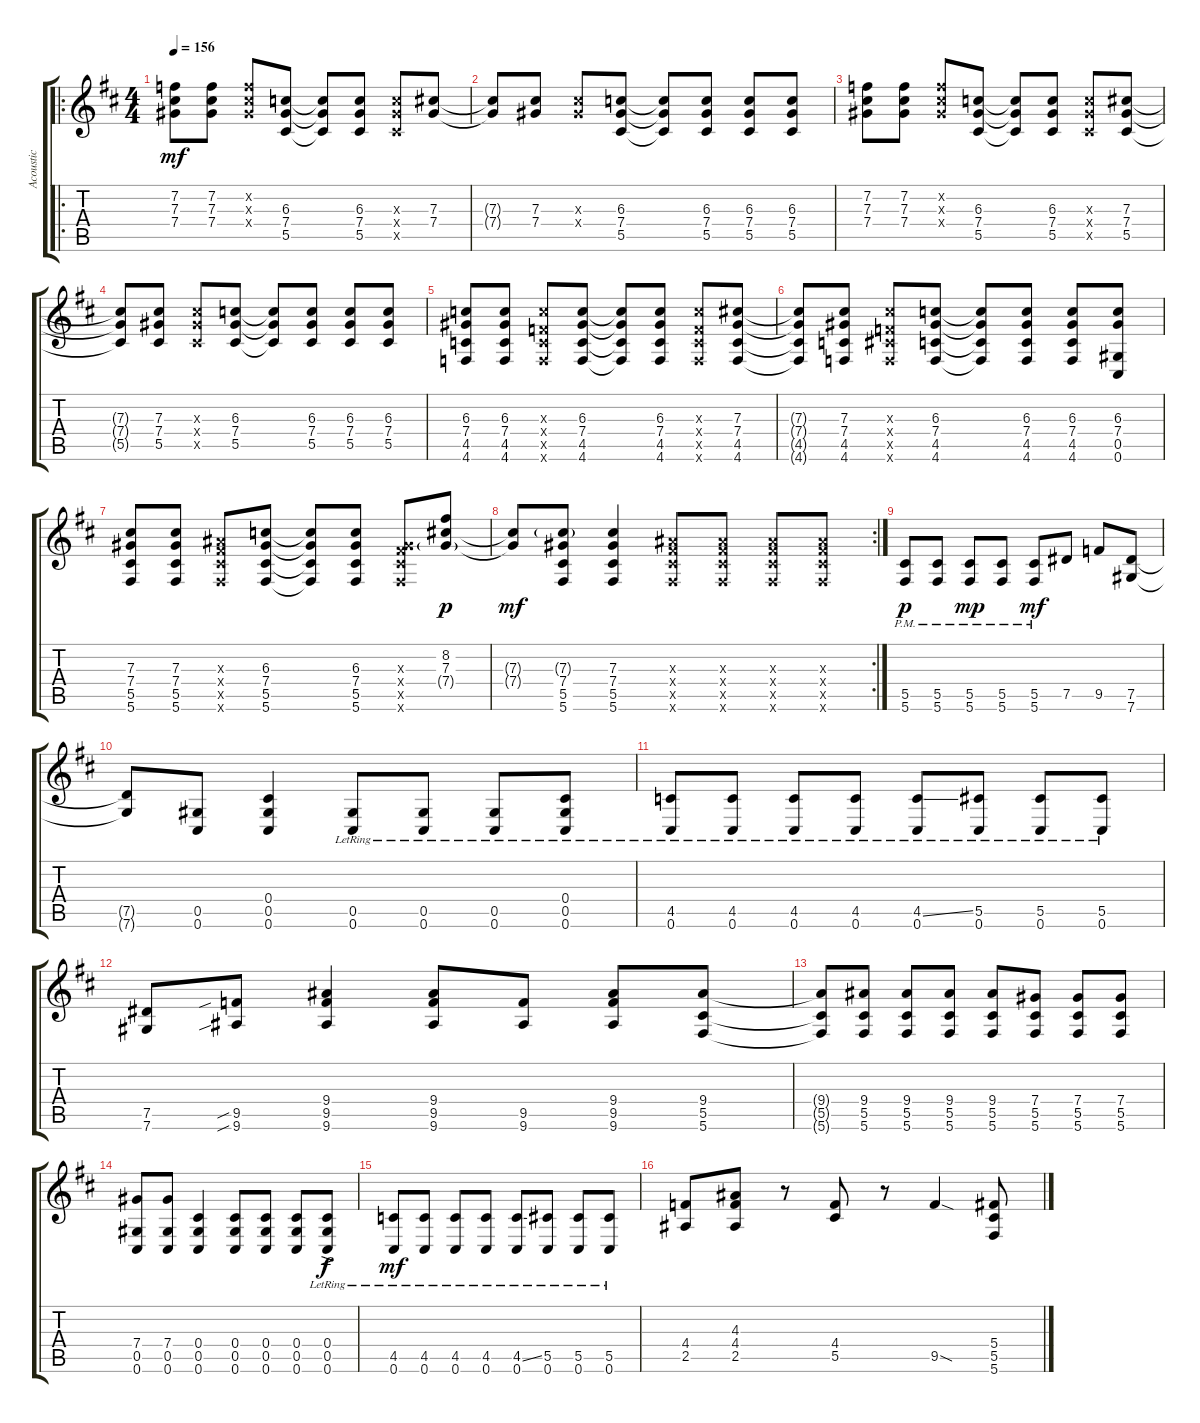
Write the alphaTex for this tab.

\track ("Acoustic" "Acoustic") {instrument acousticguitarsteel}
\staff {score tabs}
\tuning (Eb4 Bb3 Gb3 Db3 Ab2 Db2) {hide}
\ro
\ts (4 4)
\tempo 156
\clef g2
\ks d
(7.2 7.3 7.4).8{dy mf instrument acousticguitarsteel} (7.2 7.3 7.4).8 (7.2{x} 7.3{x} 7.4{x}).8 (6.3 7.4 5.5).8 (6.3{t} 7.4{t} 5.5{t}).8 (6.3 7.4 5.5).8 (6.3{x} 7.4{x} 5.5{x}).8 (7.3 7.4).8 |
(7.3{t} 7.4{t}).8 (7.3 7.4).8 (7.3{x} 7.4{x}).8 (6.3 7.4 5.5).8 (6.3{t} 7.4{t} 5.5{t}).8 (6.3 7.4 5.5).8 (6.3 7.4 5.5).8 (6.3 7.4 5.5).8 |
(7.2 7.3 7.4).8 (7.2 7.3 7.4).8 (7.2{x} 7.3{x} 7.4{x}).8 (6.3 7.4 5.5).8 (6.3{t} 7.4{t} 5.5{t}).8 (6.3 7.4 5.5).8 (6.3{x} 7.4{x} 5.5{x}).8 (7.3 7.4 5.5).8 |
(7.3{t} 7.4{t} 5.5{t}).8 (7.3 7.4 5.5).8 (7.3{x} 7.4{x} 5.5{x}).8 (6.3 7.4 5.5).8 (6.3{t} 7.4{t} 5.5{t}).8 (6.3 7.4 5.5).8 (6.3 7.4 5.5).8 (6.3 7.4 5.5).8 |
(6.3 7.4 4.5 4.6).8 (6.3 7.4 4.5 4.6).8 (6.3{x} 4.4{x} 4.5{x} 4.6{x}).8 (6.3 7.4 4.5 4.6).8 (6.3{t} 7.4{t} 4.5{t} 4.6{t}).8 (6.3 7.4 4.5 4.6).8 (6.3{x} 4.4{x} 4.5{x} 4.6{x}).8 (7.3 7.4 4.5 4.6).8 |
(7.3{t} 7.4{t} 4.5{t} 4.6{t}).8 (7.3 7.4 4.5 4.6).8 (7.3{x} 4.4{x} 5.5{x} 4.6{x}).8 (6.3 7.4 4.5 4.6).8 (6.3{t} 7.4{t} 4.5{t} 4.6{t}).8 (6.3 7.4 4.5 4.6).8 (6.3 7.4 4.5 4.6).8 (6.3 7.4 0.5 0.6).8 |
(7.3 7.4 5.5 5.6).8 (7.3 7.4 5.5 5.6).8 (4.3{x} 5.4{x} 5.5{x} 5.6{x}).8 (6.3 7.4 5.5 5.6).8 (6.3{t} 7.4{t} 5.5{t} 5.6{t}).8 (6.3 7.4 5.5 5.6).8 (2.3{x} 5.4{x} 5.5{x} 5.6{x}).8 (8.2 7.3 7.4{g}).8{dy p} |
\rc 2
(7.3{t} 7.4{t}).8{dy mf} (7.3{g} 7.4 5.5 5.6).8 (7.3 7.4 5.5 5.6).4 (4.3{x} 5.4{x} 5.5{x} 5.6{x}).8 (4.3{x} 5.4{x} 5.5{x} 5.6{x}).8 (4.3{x} 5.4{x} 5.5{x} 5.6{x}).8 (4.3{x} 5.4{x} 5.5{x} 5.6{x}).8 |
(5.5{pm} 5.6{pm}).8{dy p} (5.5{pm} 5.6{pm}).8 (5.5{pm} 5.6{pm}).8{dy mp} (5.5{pm} 5.6{pm}).8 (5.5{pm} 5.6{pm}).8{dy mf} 7.5.8 9.5.8 (7.5 7.6).8 |
(7.5{t} 7.6{t}).8 (0.5 0.6).8 (0.4 0.5 0.6).4 (0.5{lr} 0.6{lr}).8 (0.5{lr} 0.6{lr}).8 (0.5{lr} 0.6{lr}).8 (0.4{lr} 0.5{lr} 0.6{lr}).8 |
(4.5{lr} 0.6{lr}).8 (4.5{lr} 0.6{lr}).8 (4.5{lr} 0.6{lr}).8 (4.5{lr} 0.6{lr}).8 (4.5{ss lr} 0.6{lr}).8 (5.5{lr} 0.6{lr}).8 (5.5{lr} 0.6{lr}).8 (5.5{lr} 0.6{lr}).8 |
(7.5 7.6).8 (9.5{sib} 9.6{sib}).8 (9.4 9.5 9.6).4 (9.4 9.5 9.6).8 (9.5 9.6).8 (9.4 9.5 9.6).8 (9.4 5.5 5.6).8 |
(9.4{t} 5.5{t} 5.6{t}).8 (9.4 5.5 5.6).8 (9.4 5.5 5.6).8 (9.4 5.5 5.6).8 (9.4 5.5 5.6).8 (7.4 5.5 5.6).8 (7.4 5.5 5.6).8 (7.4 5.5 5.6).8 |
(7.4 0.5 0.6).8 (7.4 0.5 0.6).8 (0.4 0.5 0.6).4 (0.4 0.5 0.6).8 (0.4 0.5 0.6).8 (0.4 0.5 0.6).8 (0.4{ac lr} 0.5{ac lr} 0.6{ac lr}).8{dy f} |
(4.5{lr} 0.6{lr}).8{dy mf} (4.5{lr} 0.6{lr}).8 (4.5{lr} 0.6{lr}).8 (4.5{lr} 0.6{lr}).8 (4.5{ss lr} 0.6{lr}).8 (5.5{lr} 0.6{lr}).8 (5.5{lr} 0.6{lr}).8 (5.5{lr} 0.6{lr}).8 |
(4.4 2.5).8 (4.3 4.4 2.5).8 r.8 (4.4 5.5).8 r.8 9.5{sod}.4 (5.4 5.5 5.6).8
